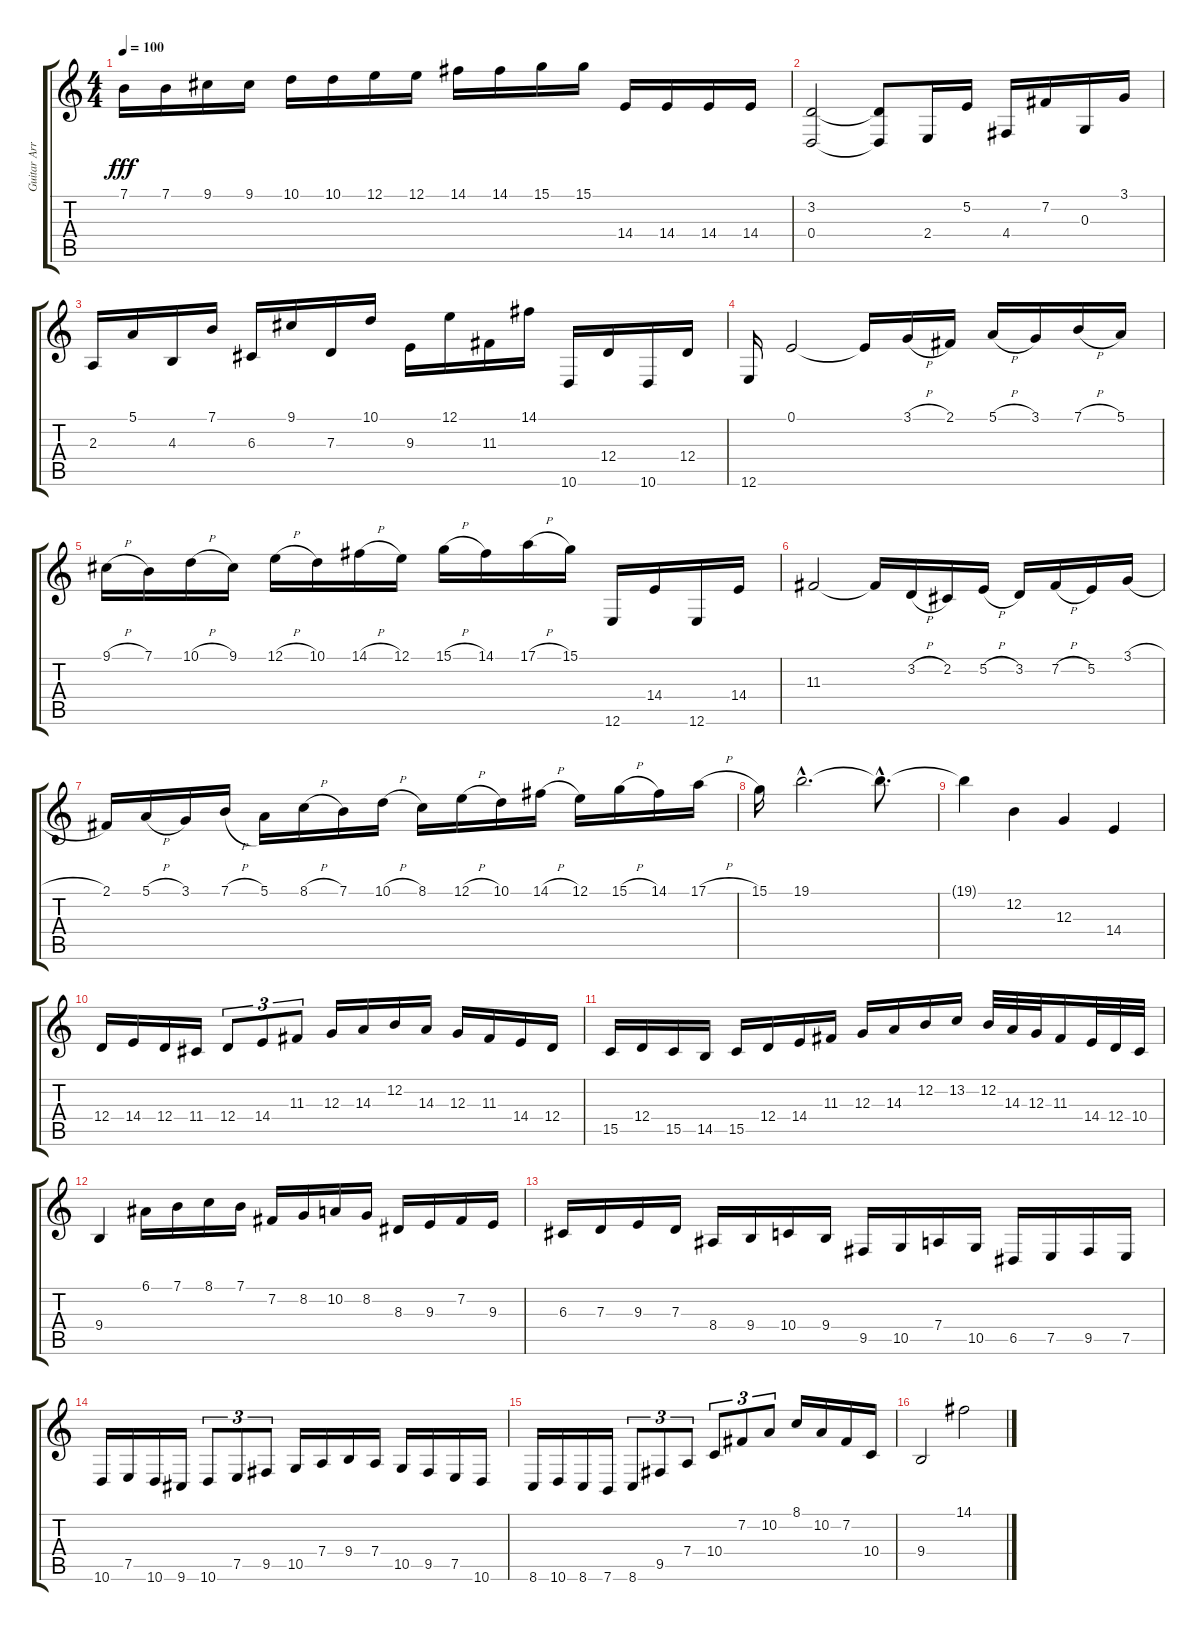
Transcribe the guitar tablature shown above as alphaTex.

\track ("Guitar Arrangement" "Guitar Arr") {instrument violin}
\staff {score tabs}
\tuning (E4 B3 G3 D3 A2 E2) {hide}
\ts (4 4)
\tempo 100
\clef g2
\ks c
7.1.16{dy fff} 7.1.16 9.1.16 9.1.16 10.1.16 10.1.16 12.1.16 12.1.16 14.1.16 14.1.16 15.1.16 15.1.16 14.4.16 14.4.16 14.4.16 14.4.16 |
(3.2 0.4).2 (3.2{t} 0.4{t}).8 2.4.16 5.2.16 4.4.16 7.2.16 0.3.16 3.1.16 |
2.3.16 5.1.16 4.3.16 7.1.16 6.3.16 9.1.16 7.3.16 10.1.16 9.3.16 12.1.16 11.3.16 14.1.16 10.6.16 12.4.16 10.6.16 12.4.16 |
12.6.16 0.1.2 0.1{t}.16 3.1{h}.16 2.1.16 5.1{h}.16 3.1.16 7.1{h}.16 5.1.16 |
9.1{h}.16 7.1.16 10.1{h}.16 9.1.16 12.1{h}.16 10.1.16 14.1{h}.16 12.1.16 15.1{h}.16 14.1.16 17.1{h}.16 15.1.16 12.6.16 14.4.16 12.6.16 14.4.16 |
11.3.2 11.3{t}.16 3.2{h}.16 2.2.16 5.2{h}.16 3.2.16 7.2{h}.16 5.2.16 3.1{h}.16 |
2.1.16 5.1{h}.16 3.1.16 7.1{h}.16 5.1.16 8.1{h}.16 7.1.16 10.1{h}.16 8.1.16 12.1{h}.16 10.1.16 14.1{h}.16 12.1.16 15.1{h}.16 14.1.16 17.1{h}.16 |
15.1.16 19.1{hac}.2{d} 19.1{hac t}.8{d} |
19.1{t}.4 12.2.4 12.3.4 14.4.4 |
12.4.16 14.4.16 12.4.16 11.4.16 12.4.8{tu (3 2)} 14.4.8{tu (3 2)} 11.3.8{tu (3 2)} 12.3.16 14.3.16 12.2.16 14.3.16 12.3.16 11.3.16 14.4.16 12.4.16 |
15.5.16 12.4.16 15.5.16 14.5.16 15.5.16 12.4.16 14.4.16 11.3.16 12.3.16 14.3.16 12.2.16 13.2.16 12.2.32 14.3.32 12.3.32 11.3.16 14.4.32 12.4.32 10.4.32 |
9.4.4 6.1.16 7.1.16 8.1.16 7.1.16 7.2.16 8.2.16 10.2.16 8.2.16 8.3.16 9.3.16 7.2.16 9.3.16 |
6.3.16 7.3.16 9.3.16 7.3.16 8.4.16 9.4.16 10.4.16 9.4.16 9.5.16 10.5.16 7.4.16 10.5.16 6.5.16 7.5.16 9.5.16 7.5.16 |
10.6.16 7.5.16 10.6.16 9.6.16 10.6.8{tu (3 2)} 7.5.8{tu (3 2)} 9.5.8{tu (3 2)} 10.5.16 7.4.16 9.4.16 7.4.16 10.5.16 9.5.16 7.5.16 10.6.16 |
8.6.16 10.6.16 8.6.16 7.6.16 8.6.8{tu (3 2)} 9.5.8{tu (3 2)} 7.4.8{tu (3 2)} 10.4.8{tu (3 2)} 7.2.8{tu (3 2)} 10.2.8{tu (3 2)} 8.1.16 10.2.16 7.2.16 10.4.16 |
9.4.2 14.1.2
